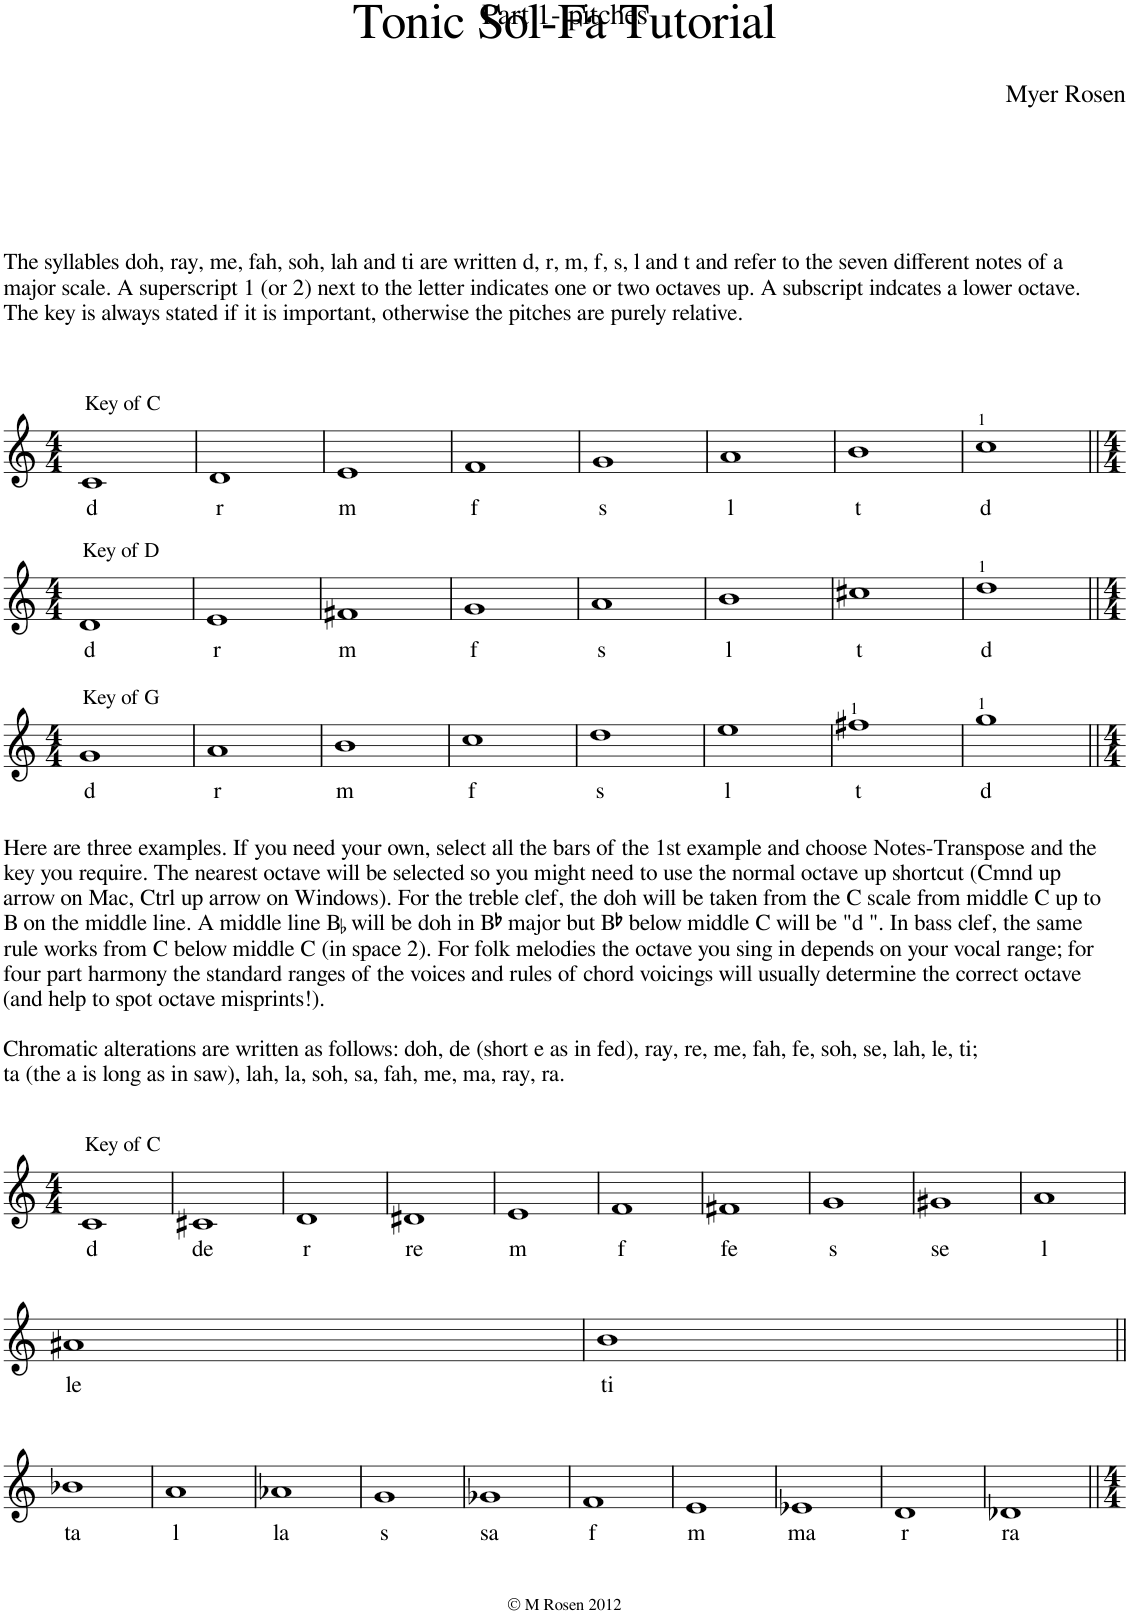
**kern	**text
*part1	*part1
*staff1	*staff1
*I"Voice	*
*clefG2	*
*k[]	*
*M4/4	*
=1	=1
!LO:TX:a:t=Key of C	!
!	!LO:LY:b
1c	d
=2	=2
!	!LO:LY:b
1d	r
=3	=3
!	!LO:LY:b
1e	m
=4	=4
!	!LO:LY:b
1f	f
=5	=5
!	!LO:LY:b
1g	s
=6	=6
!	!LO:LY:b
1a	l
=7	=7
!	!LO:LY:b
1b	t
=8	=8
!LO:TX:a:t=1	!
!	!LO:LY:b
1cc	d
!!LO:LB:g=z
=9||	=9||
*M4/4	*
!LO:TX:a:t=Key of D	!
!	!LO:LY:b
1d	d
=10	=10
!	!LO:LY:b
1e	r
=11	=11
!	!LO:LY:b
1f#X	m
=12	=12
!	!LO:LY:b
1g	f
=13	=13
!	!LO:LY:b
1a	s
=14	=14
!	!LO:LY:b
1b	l
=15	=15
!	!LO:LY:b
1cc#X	t
=16	=16
!LO:TX:a:t=1	!
!	!LO:LY:b
1dd	d
!!LO:LB:g=z
=17||	=17||
*M4/4	*
!LO:TX:a:t=Key of G	!
!	!LO:LY:b
1g	d
=18	=18
!	!LO:LY:b
1a	r
=19	=19
!	!LO:LY:b
1b	m
=20	=20
!	!LO:LY:b
1cc	f
=21	=21
!	!LO:LY:b
1dd	s
=22	=22
!	!LO:LY:b
1ee	l
=23	=23
!LO:TX:a:t=1	!
!	!LO:LY:b
1ff#X	t
=24	=24
!LO:TX:a:t=1	!
!	!LO:LY:b
1gg	d
!!LO:LB:g=z
=25||	=25||
*M4/4	*
!LO:TX:a:t=Key of C	!
!	!LO:LY:b
1c	d
=26	=26
!	!LO:LY:b
1c#X	de
=27	=27
!	!LO:LY:b
1d	r
=28	=28
!	!LO:LY:b
1d#X	re
=29	=29
!	!LO:LY:b
1e	m
=30	=30
!	!LO:LY:b
1f	f
=31	=31
!	!LO:LY:b
1f#X	fe
=32	=32
!	!LO:LY:b
1g	s
=33	=33
!	!LO:LY:b
1g#X	se
=34	=34
!	!LO:LY:b
1a	l
!!LO:LB:g=z
=35	=35
!	!LO:LY:b
1a#X	le
=36	=36
!	!LO:LY:b
1b	ti
!!LO:LB:g=z
=37||	=37||
!	!LO:LY:b
1b-X	ta
=38	=38
!	!LO:LY:b
1a	l
=39	=39
!	!LO:LY:b
1a-X	la
=40	=40
!	!LO:LY:b
1g	s
=41	=41
!	!LO:LY:b
1g-X	sa
=42	=42
!	!LO:LY:b
1f	f
=43	=43
!	!LO:LY:b
1e	m
=44	=44
!	!LO:LY:b
1e-X	ma
=45	=45
!	!LO:LY:b
1d	r
=46	=46
!	!LO:LY:b
1d-X	ra
=||	=||
*-	*-
